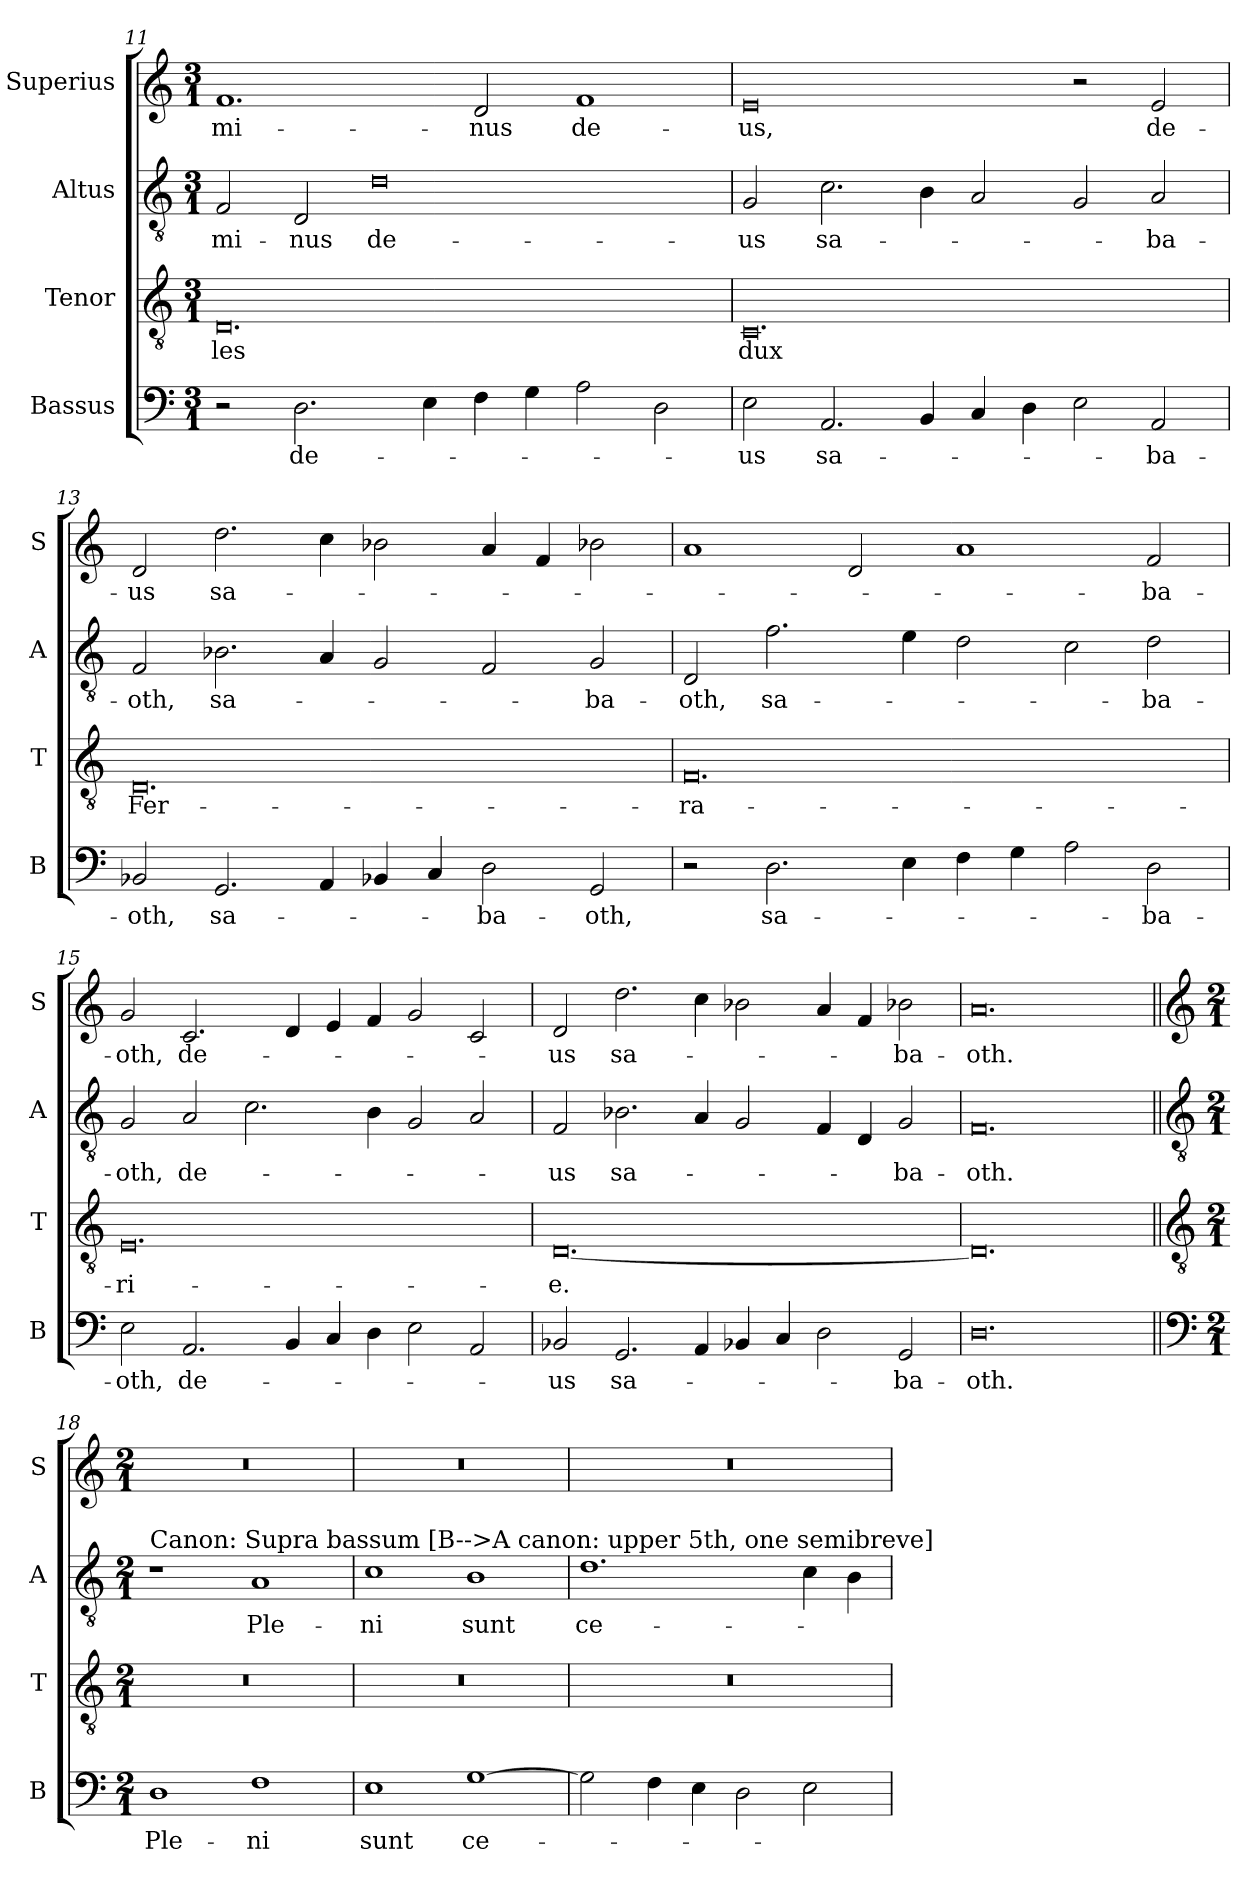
**kern	**text	**kern	**text	**kern	**text	**kern	**text
*part4	*part4	*part3	*part3	*part2	*part2	*part1	*part1
*staff4	*staff4	*staff3	*staff3	*staff2	*staff2	*staff1	*staff1
*I"Bassus	*	*I"Tenor	*	*I"Altus	*	*I"Superius	*
*I'B	*	*I'T	*	*I'A	*	*I'S	*
*clefF4	*	*clefGv2	*	*clefGv2	*	*clefG2	*
*k[]	*	*k[]	*	*k[]	*	*k[]	*
*M3/1	*	*M3/1	*	*M3/1	*	*M3/1	*
=11	=11	=11	=11	=11	=11	=11	=11
2r	.	0.D	-les	2F/	-mi-	1.f	-mi-
2.D\	de-	.	.	2D/	-nus	.	.
.	.	.	.	0d	de-	.	.
4E\	.	.	.	.	.	.	.
4F\	.	.	.	.	.	2d/	-nus
4G\	.	.	.	.	.	.	.
2A\	.	.	.	.	.	1f	de-
2D\	.	.	.	.	.	.	.
=12	=12	=12	=12	=12	=12	=12	=12
2E\	-us	0.C	dux	2G/	-us	0e	-us,
2.AA/	sa-	.	.	2.c\	sa-	.	.
4BB/	.	.	.	4B\	.	.	.
4C/	.	.	.	2A/	.	.	.
4D\	.	.	.	.	.	.	.
2E\	.	.	.	2G/	.	2r	.
2AA/	-ba-	.	.	2A/	-ba-	2e/	de-
=13	=13	=13	=13	=13	=13	=13	=13
2BB-X/	-oth,	0.D	Fer-	2F/	-oth,	2d/	-us
2.GG/	sa-	.	.	2.B-X\	sa-	2.dd\	sa-
4AA/	.	.	.	4A/	.	4cc\	.
4BB-X/	.	.	.	2G/	.	2b-X\	.
4C/	.	.	.	.	.	.	.
2D\	-ba-	.	.	2F/	.	4a/	.
.	.	.	.	.	.	4f/	.
2GG/	-oth,	.	.	2G/	-ba-	2b-X\	.
=14	=14	=14	=14	=14	=14	=14	=14
2r	.	0.F	-ra-	2D/	-oth,	1a	.
2.D\	sa-	.	.	2.f\	sa-	.	.
.	.	.	.	.	.	2d/	.
4E\	.	.	.	4e\	.	.	.
4F\	.	.	.	2d\	.	1a	.
4G\	.	.	.	.	.	.	.
2A\	.	.	.	2c\	.	.	.
2D\	-ba-	.	.	2d\	-ba-	2f/	-ba-
=15	=15	=15	=15	=15	=15	=15	=15
2E\	-oth,	0.E	-ri-	2G/	-oth,	2g/	-oth,
2.AA/	de-	.	.	2A/	de-	2.c/	de-
.	.	.	.	2.c\	.	.	.
4BB/	.	.	.	.	.	4d/	.
4C/	.	.	.	.	.	4e/	.
4D\	.	.	.	4B\	.	4f/	.
2E\	.	.	.	2G/	.	2g/	.
2AA/	.	.	.	2A/	.	2c/	.
=16	=16	=16	=16	=16	=16	=16	=16
2BB-X/	-us	[0.D	-e.	2F/	-us	2d/	-us
2.GG/	sa-	.	.	2.B-X\	sa-	2.dd\	sa-
4AA/	.	.	.	4A/	.	4cc\	.
4BB-X/	.	.	.	2G/	.	2b-X\	.
4C/	.	.	.	.	.	.	.
2D\	.	.	.	4F/	.	4a/	.
.	.	.	.	4D/	.	4f/	.
2GG/	-ba-	.	.	2G/	-ba-	2b-X\	-ba-
=17	=17	=17	=17	=17	=17	=17	=17
0.D	-oth.	0.D]	.	0.F	-oth.	0.a	-oth.
!!LO:LB:g=z
=18||	=18||	=18||	=18||	=18||	=18||	=18||	=18||
*clefF4	*	*clefGv2	*	*clefGv2	*	*clefG2	*
*k[]	*	*k[]	*	*k[]	*	*k[]	*
*M2/1	*	*M2/1	*	*M2/1	*	*M2/1	*
!	!	!	!	!LO:TX:a:t=Canon&colon; Supra bassum [B-->A canon&colon; upper 5th, one semibreve]	!	!	!
1D	Ple-	0r	.	1r	.	0r	.
1F	-ni	.	.	1A	Ple-	.	.
=19	=19	=19	=19	=19	=19	=19	=19
1E	sunt	0r	.	1c	-ni	0r	.
[1G	ce-	.	.	1B	sunt	.	.
=20	=20	=20	=20	=20	=20	=20	=20
2G\]	.	0r	.	1.d	ce-	0r	.
4F\	.	.	.	.	.	.	.
4E\	.	.	.	.	.	.	.
2D\	.	.	.	.	.	.	.
2E\	.	.	.	4c\	.	.	.
.	.	.	.	4B\	.	.	.
=	=	=	=	=	=	=	=
*-	*-	*-	*-	*-	*-	*-	*-
